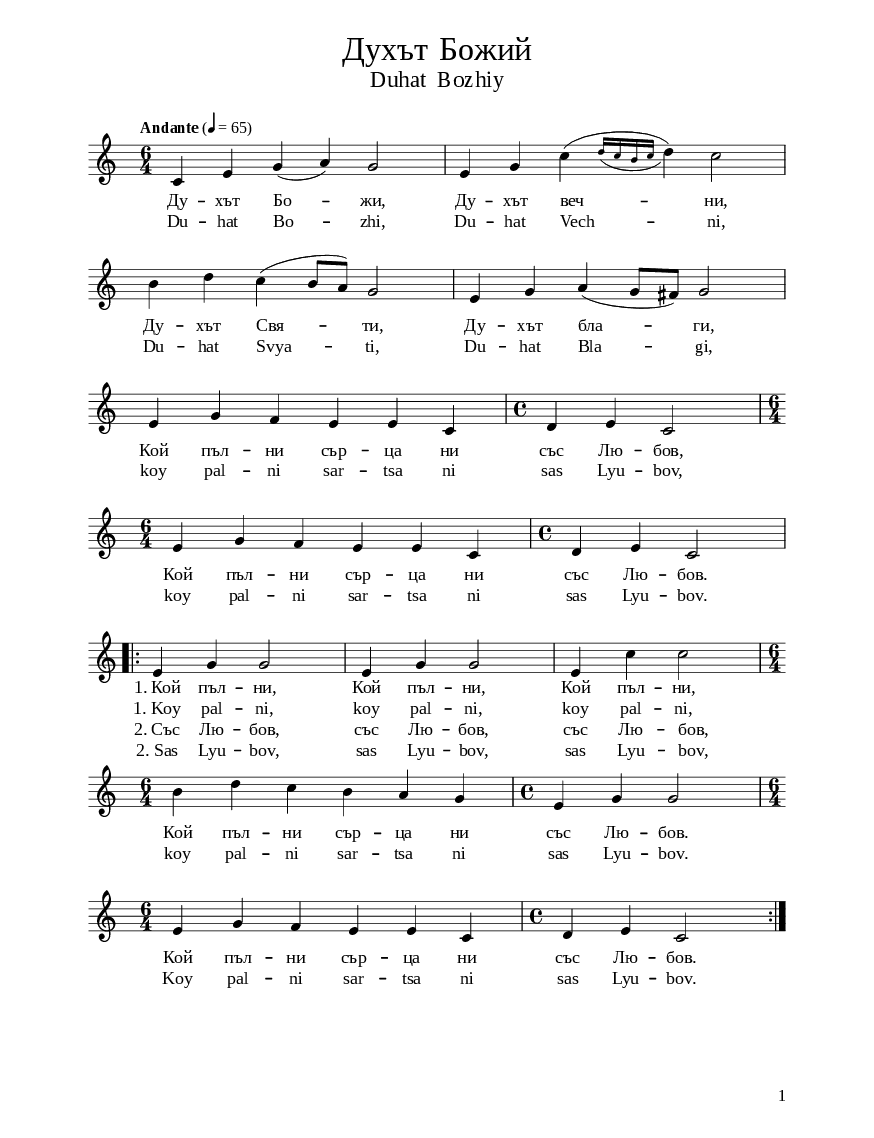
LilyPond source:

\version "2.20.0"

\paper {
  #(set-paper-size "a5")
}

\bookpart {
  \paper {
    print-all-headers = ##t
    print-page-number = ##t
    print-first-page-number = ##t

    % put page numbers on the bottom
    oddHeaderMarkup = \markup ""
    evenHeaderMarkup = \markup ""
    oddFooterMarkup = \markup
    \fill-line {
      ""
      \on-the-fly #print-page-number-check-first \fromproperty #'page:page-number-string
    }
    evenFooterMarkup = \markup
    \fill-line {
      \on-the-fly #print-page-number-check-first \fromproperty #'page:page-number-string
      ""
    }

    left-margin = 1.5\cm
    right-margin = 1.5\cm
    top-margin = 1.6\cm
    bottom-margin = 1.2\cm
    ragged-bottom = ##t % do not spread the staves to fill the whole vertical space

    % change lyrics and titles font (affects notes also)
    fonts =
    #(make-pango-font-tree
      "Times New Roman"
      "DejaVu Sans"
      "DejaVu Sans Mono"
      (/ (* staff-height pt) 3.6))

    % change distance between staves
    system-system-spacing =
    #'((basic-distance . 12)
       (minimum-distance . 6)
       (padding . 1)
       (stretchability . 12))
  }

  \header {
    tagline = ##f
  }

  \score{
    \layout {
      indent = 0.0\cm % remove first line indentation
      %ragged-last = ##t % do not spread last line to fill the whole space
      \context {
        \Score
        \omit BarNumber %remove bar numbers
      } % context

      \context {
        % change staff size
        \Staff
        fontSize = #+0 % affects notes size only
        \override StaffSymbol #'staff-space = #(magstep -3)
        \override StaffSymbol #'thickness = #0.5
        \override BarLine #'hair-thickness = #1
        %\override StaffSymbol #'ledger-line-thickness = #'(0 . 0)
      }

      \context {
        % adjust space between staff and lyrics and between the two lyric lines
        \Lyrics
        \override VerticalAxisGroup.nonstaff-relatedstaff-spacing = #'(
          (basic-distance . 4.5)
          (padding . 0.5)
        )
        \override VerticalAxisGroup.nonstaff-nonstaff-spacing = #'((minimum-distance . 2))
      }
    } % layout

    \new Voice \relative c' {
      \clef treble
      \key c \major
      \time 6/4
      \tempo \markup {
        % make tempo note smaller
        \concat {
          "Andante " \normal-text { "(" }
          \teeny \general-align #Y #DOWN \note #"4" #0.8
          \normal-text { " = 65)" }
        }
      }


      c4 e g (a ) g2 | e4 g c4 ( \acciaccatura {d16c b c}) d4 c2 \break

      b4 d c (b8 a ) g2 | e 4 g a ( g8 fis ) g2 \break

      e4 g f e e c | \time 4/4 d e c2 \break

      \time 6/4  e4 g f e e c | \time 4/4 d e c2 \break

      \repeat volta 2 {
        e4 g g2 | e4 g g2 | e4 c' c2 | \break

         \time 6/4  b4 d c b a g | \time 4/4 e g g2 | \break

        \time 6/4 e4 g f e e c | \time 4/4 d e c2 \break



      }


    }

    \addlyrics {
      Ду -- хът Бо -- жи, Ду -- хът веч -- ни,

      Ду -- хът Свя -- ти, Ду -- хът бла -- ги,

      Кой пъл -- ни сър -- ца ни със Лю -- бов,

      Кой пъл -- ни сър -- ца ни със Лю -- бов.

      "1. Кой" пъл -- ни, Кой пъл -- ни, Кой пъл -- ни,

      Кой пъл -- ни сър -- ца ни със Лю -- бов.

      Кой пъл -- ни сър -- ца ни със Лю -- бов. 
    }
      
    \addlyrics {   Du -- hat Bo -- zhi, Du -- hat Vech -- ni,

      Du -- hat Svya -- ti, Du -- hat Bla -- gi,

      koy pal -- ni sar -- tsa ni sas Lyu -- bov,

      koy pal -- ni sar -- tsa ni sas Lyu -- bov.

      "1. Koy" pal -- ni, koy pal -- ni, koy pal -- ni,

      koy pal -- ni sar -- tsa ni sas Lyu -- bov.

      Koy pal -- ni sar -- tsa ni sas Lyu -- bov. 
    }

    \addlyrics {
      " " " " " " " " " " " " " " " "

      " " " " " " " " " " " " " " " "

      " " " " " " " " " " " " " " " " " "

      " " " " " " " " " " " " " " " " " "

      "2. Със" Лю -- бов, със Лю -- бов, със Лю -- бов,

      " " " " " " " " " " " " " " " " " "

      " " " " " " " " " " " " " " " " " " 
    }

    \addlyrics {
      " " " " " " " " " " " " " " " "

      " " " " " " " " " " " " " " " "

      " " " " " " " " " " " " " " " " " "

      " " " " " " " " " " " " " " " " " "

      "2. Sas" Lyu -- bov, sas Lyu -- bov, sas Lyu -- bov,

      " " " " " " " " " " " " " " " " " "

      " " " " " " " " " " " " " " " " " " 
    }



      \header {
        title = \markup \column \normal-text \fontsize #2.5 {
          \center-align
          \line {Духът Божий }
          \vspace #-0.6
          \center-align
          \line \fontsize #-3 { Duhat Bozhiy }
          \vspace #-0.8
          \center-align
          \line \fontsize #-3 { " " }
        }
      }

      \midi{}

    } % score



    \pageBreak

    % include foreign translation(s) of the song
    \version "2.22.0"

\markup \fill-line { \fontsize #6 "Der Geist Gottes" }
\markup \null
\markup \null
\markup \fontsize #+2.5 {
    \hspace #16
    \override #'(baseline-skip . 2)
    
        \column {
     \line { " " }      
  \line { " "Der Geist Gottes, der ewige Geist,  }

  \line { " "der heilige Geist, der gütige Geist,   }

  \line { " "Wer erfüllt unsere Herzen mit Liebe,   }

  \line { " "Wer erfüllt unsere Herzen mit Liebe?!  }

  \line { " "Wer erfüllt, Wer erfüllt, Wer erfüllt,  }

  \line { " "Wer erfüllt unsere Herzen mit Liebe,  }

  \line { " "Wer erfüllt unsere Herzen mit Liebe.  }


  \line { " "Mit Liebe, mit Liebe, mit Liebe.  }

  \line { " "Wer erfüllt unsere Herzen mit Liebe,  }

  \line { " "Wer erfüllt unsere Herzen mit Liebe.  }
       
    }
    
    
}
    


  } % bookpart
